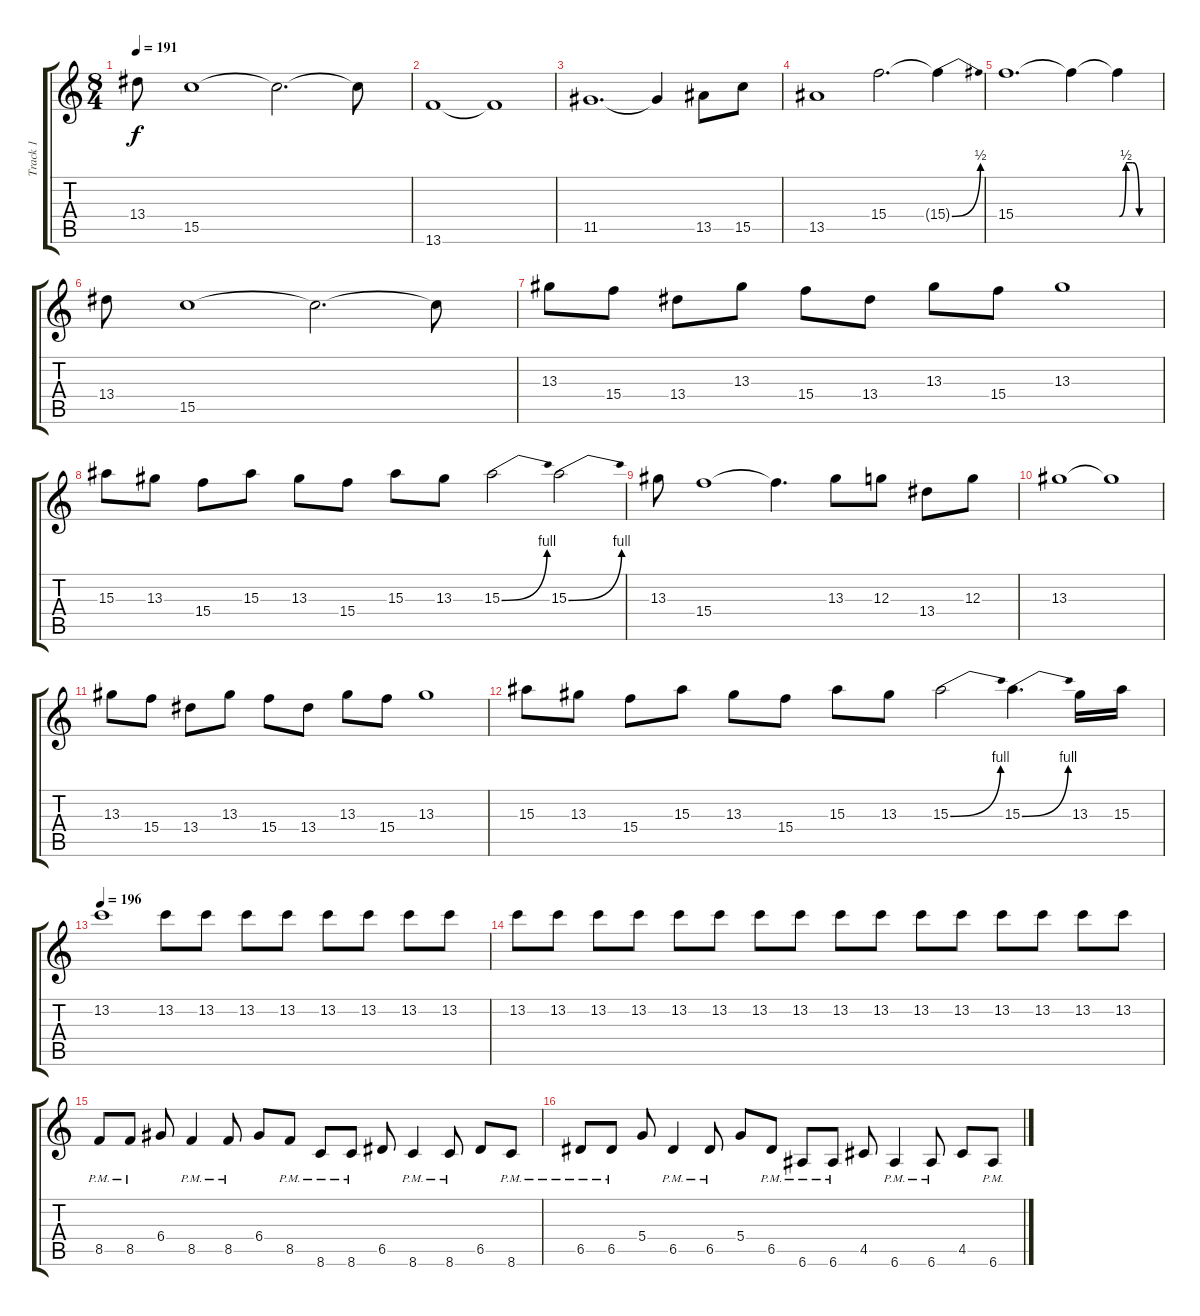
\track ("Track 1" "Track 1") {instrument distortionguitar}
\staff {score tabs}
\tuning (E4 B3 G3 D3 A2 E2) {hide}
\ts (8 4)
\tempo 191
\clef g2
\ks c
13.4.8{dy f} 15.5.1 15.5{t}.2{d} 15.5{t}.8 |
13.6.1 13.6{t}.1 |
11.5.1{d} 11.5{t}.4 13.5.8 15.5.8 |
13.5.1 15.4.2{d} 15.4{be (bend 0 0 60 2) t}.4 |
15.4.1{d} 15.4{t}.4 15.4{be (custom 0 0 10 2 20 2 30 0 60 0) t}.4 |
13.4.8 15.5.1 15.5{t}.2{d} 15.5{t}.8 |
13.3.8 15.4.8 13.4.8 13.3.8 15.4.8 13.4.8 13.3.8 15.4.8 13.3.1 |
15.3.8 13.3.8 15.4.8 15.3.8 13.3.8 15.4.8 15.3.8 13.3.8 15.3{be (bend 0 0 60 4)}.2 15.3{be (bend 0 0 60 4)}.2 |
13.3.8 15.4.1 15.4{t}.4{d} 13.3.8 12.3.8 13.4.8 12.3.8 |
13.3.1 13.3{t}.1 |
13.3.8 15.4.8 13.4.8 13.3.8 15.4.8 13.4.8 13.3.8 15.4.8 13.3.1 |
15.3.8 13.3.8 15.4.8 15.3.8 13.3.8 15.4.8 15.3.8 13.3.8 15.3{be (bend 0 0 60 4)}.2 15.3{be (bend 0 0 60 4)}.4{d} 13.3.16 15.3.16 |
\tempo 196
13.2.1 13.2.8 13.2.8 13.2.8 13.2.8 13.2.8 13.2.8 13.2.8 13.2.8 |
13.2.8 13.2.8 13.2.8 13.2.8 13.2.8 13.2.8 13.2.8 13.2.8 13.2.8 13.2.8 13.2.8 13.2.8 13.2.8 13.2.8 13.2.8 13.2.8 |
8.5{pm}.8 8.5{pm}.8 6.4.8 8.5{pm}.4 8.5{pm}.8 6.4.8 8.5{pm}.8 8.6{pm}.8 8.6{pm}.8 6.5.8 8.6{pm}.4 8.6{pm}.8 6.5.8 8.6{pm}.8 |
6.5{pm}.8 6.5{pm}.8 5.4.8 6.5{pm}.4 6.5{pm}.8 5.4.8 6.5{pm}.8 6.6{pm}.8 6.6{pm}.8 4.5.8 6.6{pm}.4 6.6{pm}.8 4.5.8 6.6{pm}.8
